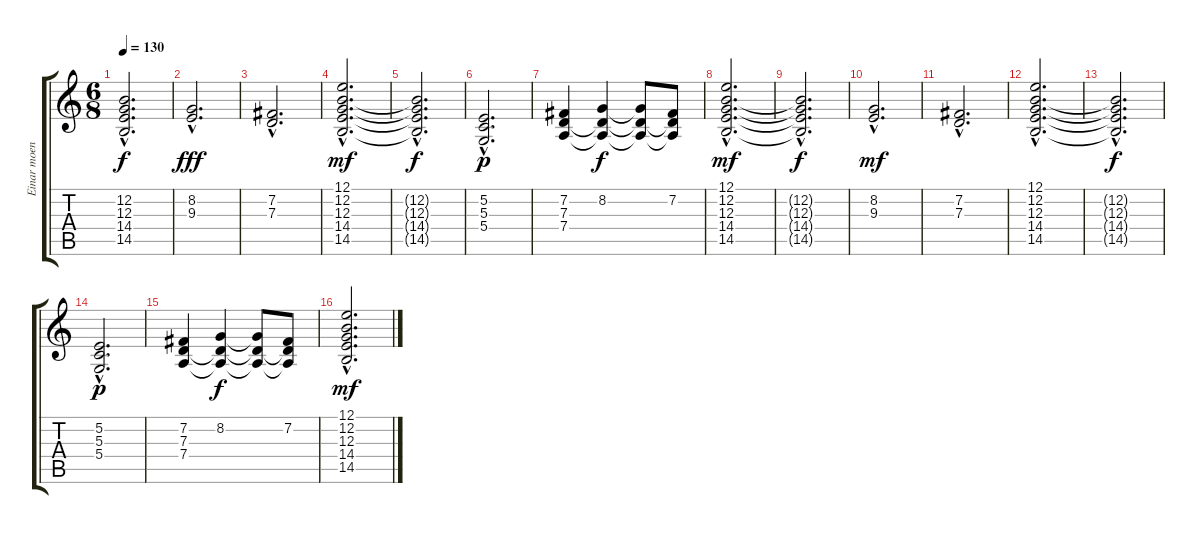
\track ("Einar moen" "Einar moen") {instrument choiraahs}
\staff {score tabs}
\tuning (E4 B3 G3 D3 A2 E2) {hide}
\ts (6 8)
\tempo 130
\clef g2
\ks c
(12.2{hac t} 12.3{hac t} 14.4{hac t} 14.5{hac t}).2{d dy f} |
(8.2{hac} 9.3{hac}).2{d dy fff} |
(7.2{hac} 7.3{hac}).2{d} |
(12.1{hac} 12.2{hac} 12.3{hac} 14.4{hac} 14.5{hac}).2{d dy mf volume 6} |
(12.2{hac t} 12.3{hac t} 14.4{hac t} 14.5{hac t}).2{d dy f} |
(5.2{hac} 5.3{hac} 5.4{hac}).2{d dy p} |
(7.2 7.3 7.4).4 (8.2 7.3{t} 7.4{t}).4{dy f} (8.2{t} 7.3{t} 7.4{t}).8 (7.2 7.3{t} 7.4{t}).8 |
(12.1{hac} 12.2{hac} 12.3{hac} 14.4{hac} 14.5{hac}).2{d dy mf volume 6} |
(12.2{hac t} 12.3{hac t} 14.4{hac t} 14.5{hac t}).2{d dy f} |
(8.2{hac} 9.3{hac}).2{d dy mf} |
(7.2{hac} 7.3{hac}).2{d} |
(12.1{hac} 12.2{hac} 12.3{hac} 14.4{hac} 14.5{hac}).2{d volume 6} |
(12.2{hac t} 12.3{hac t} 14.4{hac t} 14.5{hac t}).2{d dy f} |
(5.2{hac} 5.3{hac} 5.4{hac}).2{d dy p} |
(7.2 7.3 7.4).4 (8.2 7.3{t} 7.4{t}).4{dy f} (8.2{t} 7.3{t} 7.4{t}).8 (7.2 7.3{t} 7.4{t}).8 |
(12.1{hac} 12.2{hac} 12.3{hac} 14.4{hac} 14.5{hac}).2{d dy mf volume 6}
